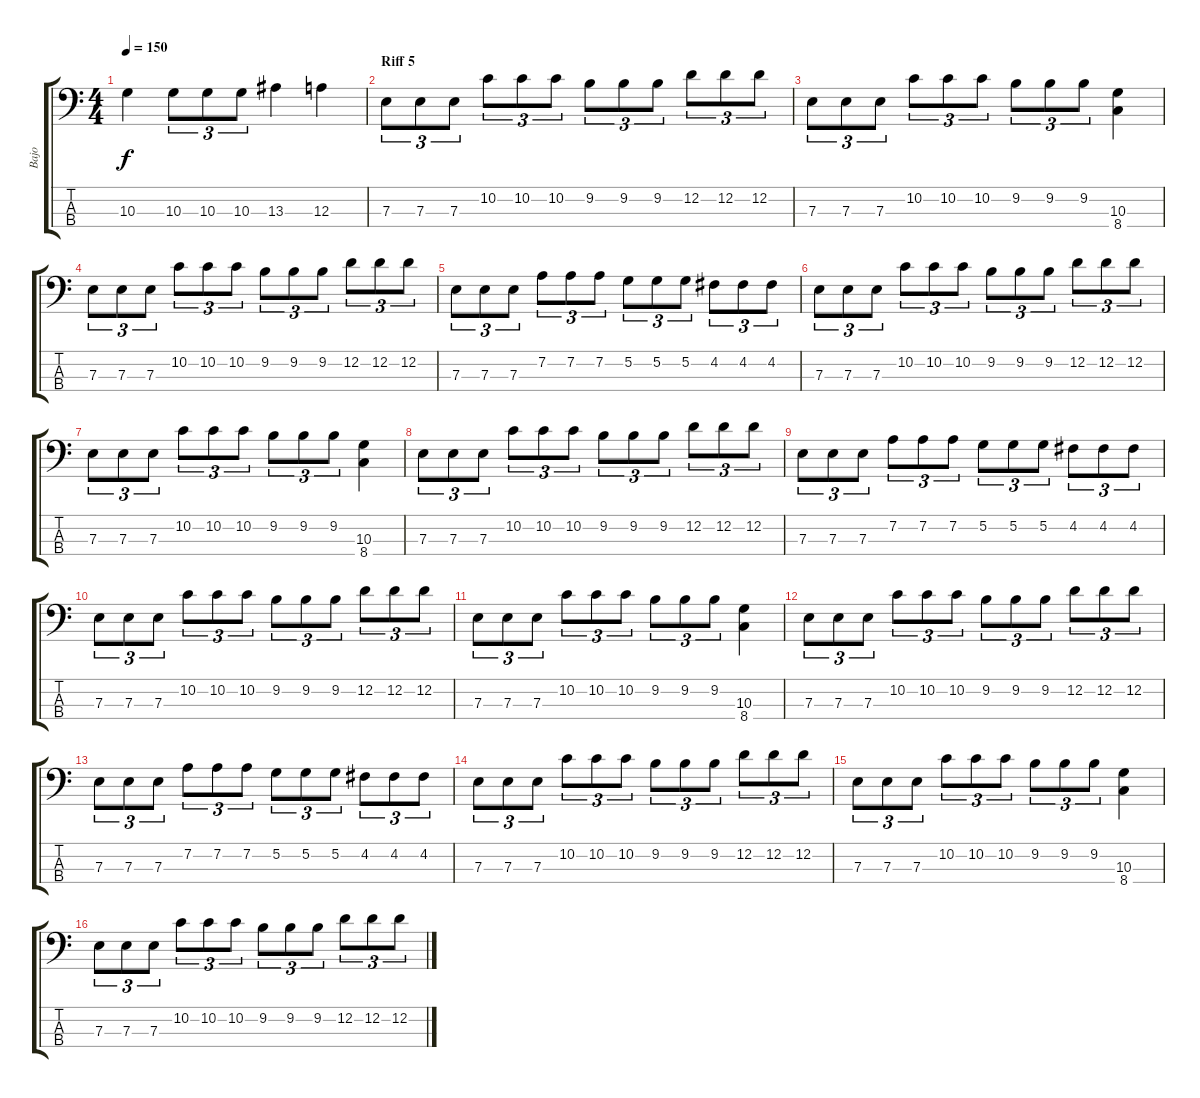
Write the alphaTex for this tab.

\track ("Bajo" "Bajo") {instrument electricbassfinger}
\staff {score tabs}
\tuning (G2 D2 A1 E1) {hide}
\ts (4 4)
\tempo 150
\clef f4
\ks c
10.3.4{dy f} 10.3.8{tu (3 2)} 10.3.8{tu (3 2)} 10.3.8{tu (3 2)} 13.3.4 12.3.4 |
\section ("" "Riff 5")
7.3.8{tu (3 2)} 7.3.8{tu (3 2)} 7.3.8{tu (3 2)} 10.2.8{tu (3 2)} 10.2.8{tu (3 2)} 10.2.8{tu (3 2)} 9.2.8{tu (3 2)} 9.2.8{tu (3 2)} 9.2.8{tu (3 2)} 12.2.8{tu (3 2)} 12.2.8{tu (3 2)} 12.2.8{tu (3 2)} |
7.3.8{tu (3 2)} 7.3.8{tu (3 2)} 7.3.8{tu (3 2)} 10.2.8{tu (3 2)} 10.2.8{tu (3 2)} 10.2.8{tu (3 2)} 9.2.8{tu (3 2)} 9.2.8{tu (3 2)} 9.2.8{tu (3 2)} (10.3 8.4).4 |
7.3.8{tu (3 2)} 7.3.8{tu (3 2)} 7.3.8{tu (3 2)} 10.2.8{tu (3 2)} 10.2.8{tu (3 2)} 10.2.8{tu (3 2)} 9.2.8{tu (3 2)} 9.2.8{tu (3 2)} 9.2.8{tu (3 2)} 12.2.8{tu (3 2)} 12.2.8{tu (3 2)} 12.2.8{tu (3 2)} |
7.3.8{tu (3 2)} 7.3.8{tu (3 2)} 7.3.8{tu (3 2)} 7.2.8{tu (3 2)} 7.2.8{tu (3 2)} 7.2.8{tu (3 2)} 5.2.8{tu (3 2)} 5.2.8{tu (3 2)} 5.2.8{tu (3 2)} 4.2.8{tu (3 2)} 4.2.8{tu (3 2)} 4.2.8{tu (3 2)} |
7.3.8{tu (3 2)} 7.3.8{tu (3 2)} 7.3.8{tu (3 2)} 10.2.8{tu (3 2)} 10.2.8{tu (3 2)} 10.2.8{tu (3 2)} 9.2.8{tu (3 2)} 9.2.8{tu (3 2)} 9.2.8{tu (3 2)} 12.2.8{tu (3 2)} 12.2.8{tu (3 2)} 12.2.8{tu (3 2)} |
7.3.8{tu (3 2)} 7.3.8{tu (3 2)} 7.3.8{tu (3 2)} 10.2.8{tu (3 2)} 10.2.8{tu (3 2)} 10.2.8{tu (3 2)} 9.2.8{tu (3 2)} 9.2.8{tu (3 2)} 9.2.8{tu (3 2)} (10.3 8.4).4 |
7.3.8{tu (3 2)} 7.3.8{tu (3 2)} 7.3.8{tu (3 2)} 10.2.8{tu (3 2)} 10.2.8{tu (3 2)} 10.2.8{tu (3 2)} 9.2.8{tu (3 2)} 9.2.8{tu (3 2)} 9.2.8{tu (3 2)} 12.2.8{tu (3 2)} 12.2.8{tu (3 2)} 12.2.8{tu (3 2)} |
7.3.8{tu (3 2)} 7.3.8{tu (3 2)} 7.3.8{tu (3 2)} 7.2.8{tu (3 2)} 7.2.8{tu (3 2)} 7.2.8{tu (3 2)} 5.2.8{tu (3 2)} 5.2.8{tu (3 2)} 5.2.8{tu (3 2)} 4.2.8{tu (3 2)} 4.2.8{tu (3 2)} 4.2.8{tu (3 2)} |
7.3.8{tu (3 2)} 7.3.8{tu (3 2)} 7.3.8{tu (3 2)} 10.2.8{tu (3 2)} 10.2.8{tu (3 2)} 10.2.8{tu (3 2)} 9.2.8{tu (3 2)} 9.2.8{tu (3 2)} 9.2.8{tu (3 2)} 12.2.8{tu (3 2)} 12.2.8{tu (3 2)} 12.2.8{tu (3 2)} |
7.3.8{tu (3 2)} 7.3.8{tu (3 2)} 7.3.8{tu (3 2)} 10.2.8{tu (3 2)} 10.2.8{tu (3 2)} 10.2.8{tu (3 2)} 9.2.8{tu (3 2)} 9.2.8{tu (3 2)} 9.2.8{tu (3 2)} (10.3 8.4).4 |
7.3.8{tu (3 2)} 7.3.8{tu (3 2)} 7.3.8{tu (3 2)} 10.2.8{tu (3 2)} 10.2.8{tu (3 2)} 10.2.8{tu (3 2)} 9.2.8{tu (3 2)} 9.2.8{tu (3 2)} 9.2.8{tu (3 2)} 12.2.8{tu (3 2)} 12.2.8{tu (3 2)} 12.2.8{tu (3 2)} |
7.3.8{tu (3 2)} 7.3.8{tu (3 2)} 7.3.8{tu (3 2)} 7.2.8{tu (3 2)} 7.2.8{tu (3 2)} 7.2.8{tu (3 2)} 5.2.8{tu (3 2)} 5.2.8{tu (3 2)} 5.2.8{tu (3 2)} 4.2.8{tu (3 2)} 4.2.8{tu (3 2)} 4.2.8{tu (3 2)} |
7.3.8{tu (3 2)} 7.3.8{tu (3 2)} 7.3.8{tu (3 2)} 10.2.8{tu (3 2)} 10.2.8{tu (3 2)} 10.2.8{tu (3 2)} 9.2.8{tu (3 2)} 9.2.8{tu (3 2)} 9.2.8{tu (3 2)} 12.2.8{tu (3 2)} 12.2.8{tu (3 2)} 12.2.8{tu (3 2)} |
7.3.8{tu (3 2)} 7.3.8{tu (3 2)} 7.3.8{tu (3 2)} 10.2.8{tu (3 2)} 10.2.8{tu (3 2)} 10.2.8{tu (3 2)} 9.2.8{tu (3 2)} 9.2.8{tu (3 2)} 9.2.8{tu (3 2)} (10.3 8.4).4 |
7.3.8{tu (3 2)} 7.3.8{tu (3 2)} 7.3.8{tu (3 2)} 10.2.8{tu (3 2)} 10.2.8{tu (3 2)} 10.2.8{tu (3 2)} 9.2.8{tu (3 2)} 9.2.8{tu (3 2)} 9.2.8{tu (3 2)} 12.2.8{tu (3 2)} 12.2.8{tu (3 2)} 12.2.8{tu (3 2)}
